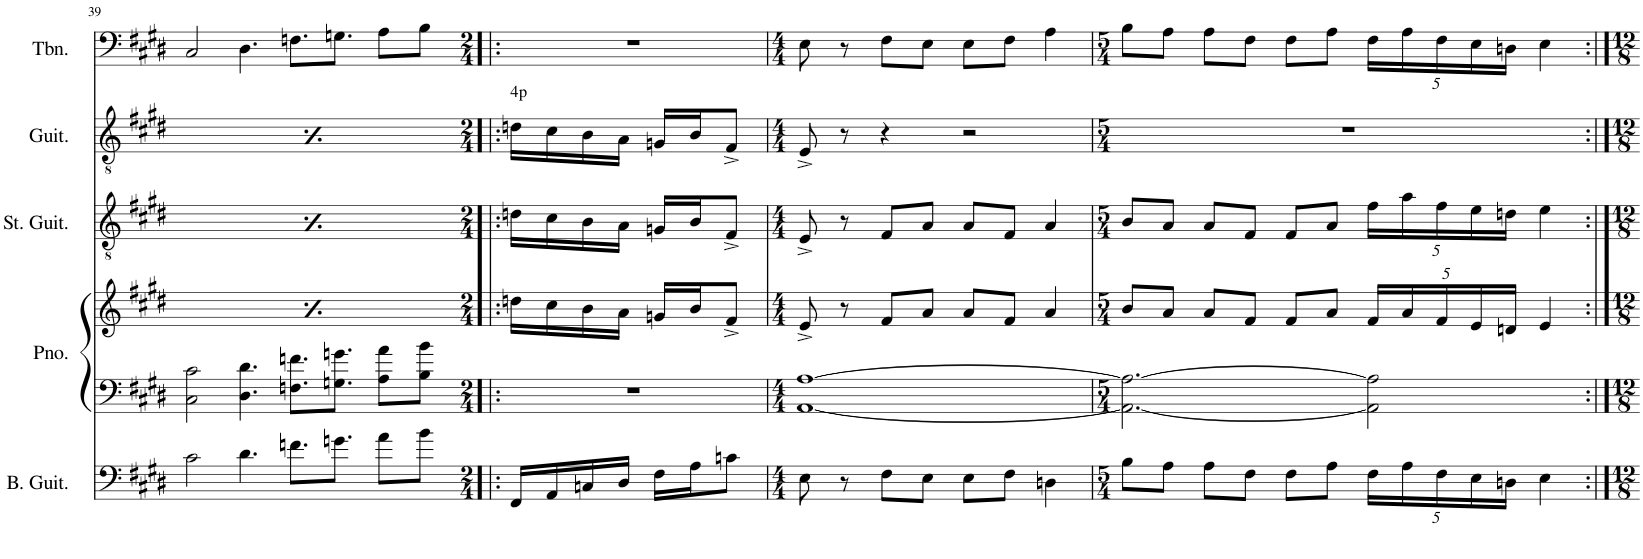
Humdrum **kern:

**kern	**kern	**kern	**kern	**kern	**kern
*part5	*part4	*part4	*part3	*part2	*part1
*staff6	*staff5	*staff4	*staff3	*staff2	*staff1
*I"Bass Guitar	*I"Piano	*	*I"Stunt Guitar	*I"Guitar	*I"Trombone
*I'B. Guit.	*I'Pno.	*	*I'St. Guit.	*I'Guit.	*I'Tbn.
!!LO:PB:g=z
*clefF4	*clefF4	*clefG2	*clefGv2	*clefGv2	*clefF4
*Trd7c12	*	*	*	*	*
*k[f#c#g#d#]	*k[f#c#g#d#]	*k[f#c#g#d#]	*k[f#c#g#d#]	*k[f#c#g#d#]	*k[f#c#g#d#]
*M12/8	*M12/8	*M12/8	*M12/8	*M12/8	*M12/8
=39	=39	=39	=39	=39	=39
!	!	!	!	!LO:TX:a:t=6p	!
2c#\	2C#\ 2c#\	4r	16e\LL	16e^\LL	2C#/
.	.	.	16d#\	16d#\	.
.	.	.	16c#\	16c#\	.
.	.	.	16B\JJ	16B\JJ	.
.	.	4r	16A/LL	16A/LL	.
.	.	.	16c#/J	16c#/J	.
.	.	.	8G#/J	8G#^/J	.
4.d#\	4.D#\ 4.d#\	16ee\LL	1r	1r	4.D#\
.	.	16dd#\	.	.	.
.	.	16cc#\	.	.	.
.	.	16b\	.	.	.
.	.	16a\	.	.	.
.	.	16cc#\JJ	.	.	.
8.fn\L	8.Fn\ 8.fn\L	16g#/LL	.	.	8.Fn\L
.	.	16a/	.	.	.
.	.	16cc#/	.	.	.
8.gn\J	8.Gn\ 8.gn\J	16g#/	.	.	8.Gn\J
.	.	16a/	.	.	.
.	.	16cc#/	.	.	.
*	*	*Xbrackettup	*	*	*
8a\L	8A\ 8a\L	24g#/	.	.	8A\L
.	.	24a/	.	.	.
.	.	24cc#/	.	.	.
8b\J	8B\ 8b\J	24g#/	.	.	8B\J
.	.	24a/	.	.	.
.	.	24cc#/JJ	.	.	.
=40!|:	=40!|:	=40!|:	=40!|:	=40!|:	=40!|:
*M2/4	*M2/4	*M2/4	*M2/4	*M2/4	*M2/4
!	!	!	!	!LO:TX:a:t=4p	!
16FF#/LL	2r	16ddn\LL	16dn\LL	16dn\LL	2r
16AA/	.	16cc#\	16c#\	16c#\	.
16Cn/	.	16b\	16B\	16B\	.
16D#/JJ	.	16a\JJ	16A\JJ	16A\JJ	.
16F#\LL	.	16gn/LL	16Gn/LL	16Gn/LL	.
16A\J	.	16b/J	16B/J	16B/J	.
8cn\J	.	8f#^/J	8F#^/J	8F#^/J	.
=41	=41	=41	=41	=41	=41
*M4/4	*M4/4	*M4/4	*M4/4	*M4/4	*M4/4
8E\	[<1AA [1A	8e^/	8E^/	8E^/	8E\
8r	.	8r	8r	8r	8r
8F#\L	.	8f#/L	8F#/L	4r	8F#\L
8E\J	.	8a/J	8A/J	.	8E\J
8E\L	.	8a/L	8A/L	2r	8E\L
8F#\J	.	8f#/J	8F#/J	.	8F#\J
4Dn\	.	4a/	4A/	.	4A\
=42	=42	=42	=42	=42	=42
*M5/4	*M5/4	*M5/4	*M5/4	*M5/4	*M5/4
8B\L	2.AA\_ 2.A\_	8b/L	8B/L	4%5r	8B\L
8A\J	.	8a/J	8A/J	.	8A\J
8A\L	.	8a/L	8A/L	.	8A\L
8F#\J	.	8f#/J	8F#/J	.	8F#\J
8F#\L	.	8f#/L	8F#/L	.	8F#\L
8A\J	.	8a/J	8A/J	.	8A\J
*Xbrackettup	*	*	*Xbrackettup	*	*Xbrackettup
20F#\LL	2AA\] 2A\]	20f#/LL	20f#\LL	.	20F#\LL
20A\	.	20a/	20a\	.	20A\
20F#\	.	20f#/	20f#\	.	20F#\
20E\	.	20e/	20e\	.	20E\
20Dn\JJ	.	20dn/JJ	20dn\JJ	.	20Dn\JJ
4E\	.	4e/	4e\	.	4E\
=:|!	=:|!	=:|!	=:|!	=:|!	=:|!
*-	*-	*-	*-	*-	*-
